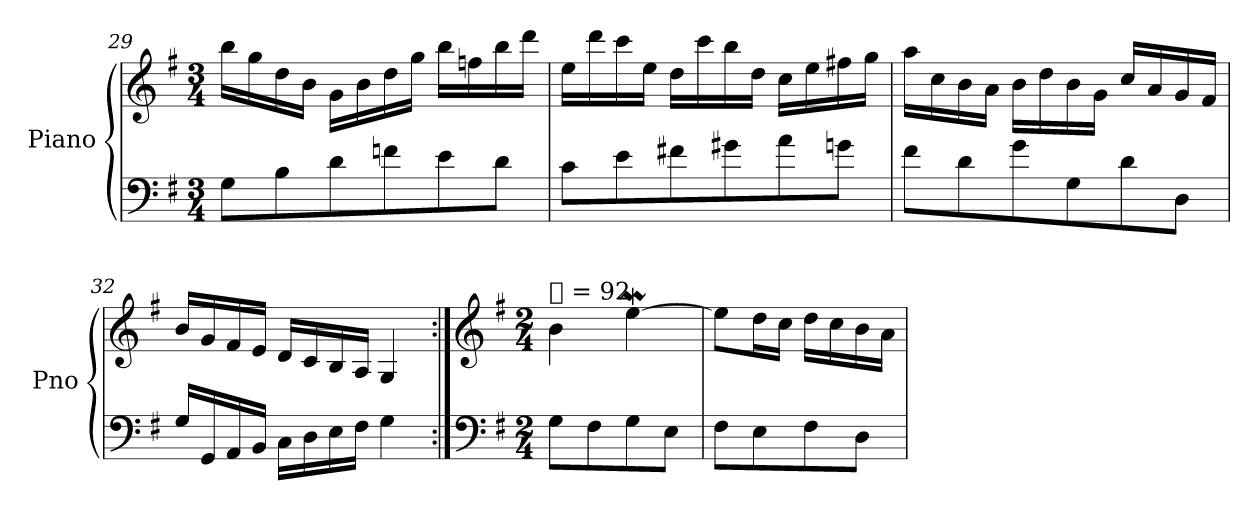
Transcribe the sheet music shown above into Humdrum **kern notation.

**kern	**kern
*part1	*part1
*staff2	*staff1
*I"Piano	*
*I'Pno	*
!!LO:LB:g=z
*clefF4	*clefG2
*k[f#]	*k[f#]
*M3/4	*M3/4
=29	=29
8G\L	16bb\LL
.	16gg\
8B\	16dd\
.	16b\JJ
8d\	16g\LL
.	16b\
8fn\	16dd\
.	16gg\JJ
8e\	16bb\LL
.	16ffn\
8d\J	16bb\
.	16ddd\JJ
=30	=30
8c\L	16ee\LL
.	16ddd\
8e\	16ccc\
.	16ee\JJ
8f#X\	16dd\LL
.	16ccc\
8g#X\	16bb\
.	16dd\JJ
8a\	16cc\LL
.	16ee\
8gn\J	16ff#X\
.	16gg\JJ
=31	=31
8f#\L	16aa\LL
.	16cc\
8d\	16b\
.	16a\JJ
8g\	16b\LL
.	16dd\
8G\	16b\
.	16g\JJ
8d\	16cc/LL
.	16a/
8D\J	16g/
.	16f#/JJ
=32	=32
16G/LL	16b/LL
16GG/	16g/
16AA/	16f#/
16BB/JJ	16e/JJ
16C\LL	16d/LL
16D\	16c/
16E\	16B/
16F#\JJ	16A/JJ
4G\	4G/
!!LO:PB:g=z
=1:|!	=1:|!
*clefF4	*clefG2
*k[f#]	*k[f#]
*M2/4	*M2/4
!	!LO:TX:a:t=𝅘𝅥 = 92
8G\L	4b\
8F#\	.
8G\	[4eeW\
8E\J	.
=2	=2
8F#\L	8ee\L]
8E\	16dd\L
.	16cc\JJ
8F#\	16dd\LL
.	16cc\
8D\J	16b\
.	16a\JJ
=	=
*-	*-
